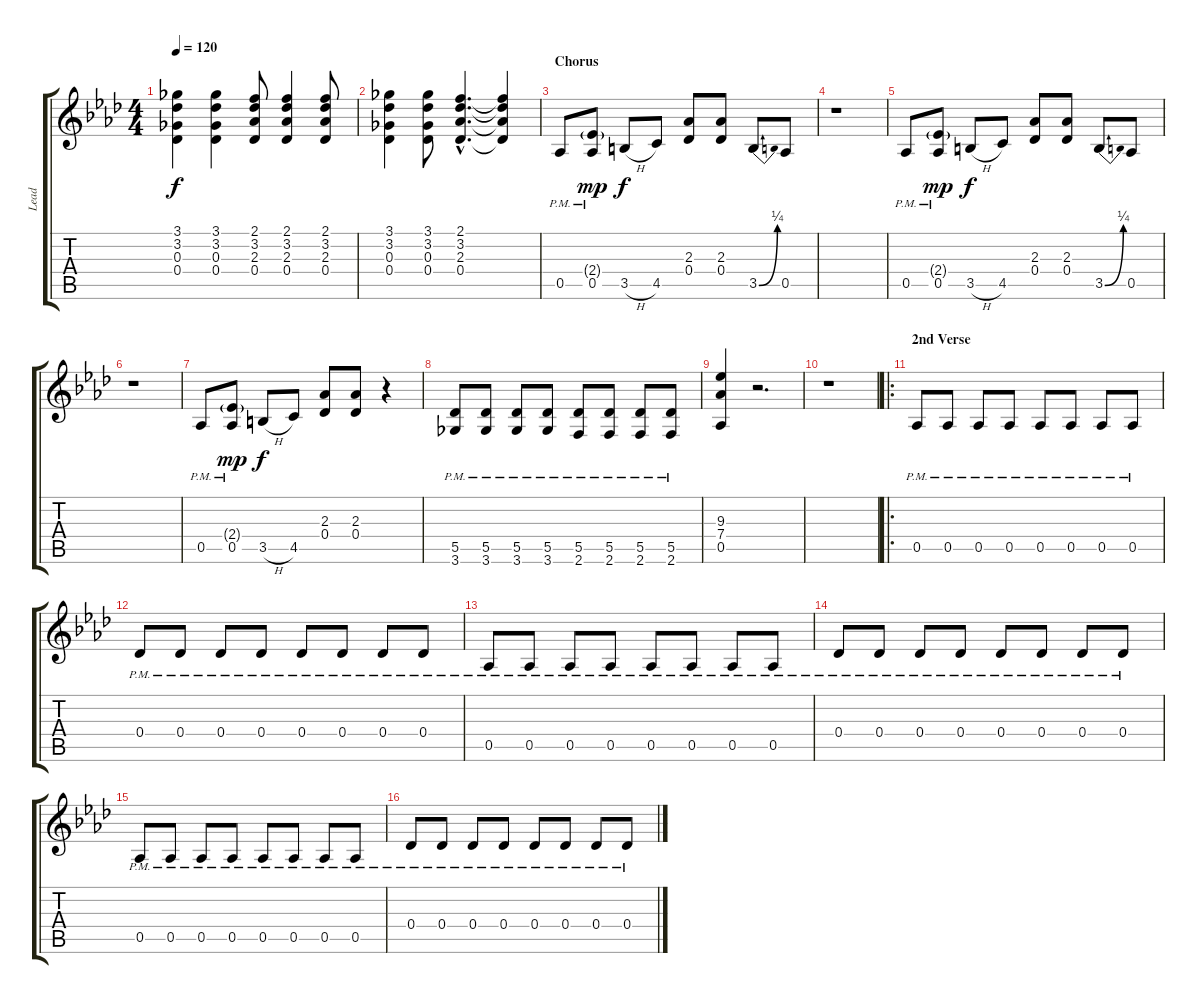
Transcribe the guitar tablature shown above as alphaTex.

\track ("Lead" "Lead") {instrument overdrivenguitar}
\staff {score tabs}
\tuning (Eb4 Bb3 Gb3 Db3 Ab2 Eb2) {hide}
\ts (4 4)
\tempo 120
\clef g2
\ks ab
(3.1 3.2 0.3 0.4).4{dy f} (3.1 3.2 0.3 0.4).4 (2.1 3.2 2.3 0.4).8 (2.1 3.2 2.3 0.4).4 (2.1 3.2 2.3 0.4).8 |
(3.1 3.2 0.3 0.4).4 (3.1 3.2 0.3 0.4).8 (2.1{hac} 3.2{hac} 2.3{hac} 0.4{hac}).4{d} (2.1{t} 3.2{t} 2.3{t} 0.4{t}).4 |
\section ("" "Chorus")
0.5{pm}.8 (2.4{g} 0.5{pm}).8{dy mp} 3.5{h}.8{dy f} 4.5.8 (2.3 0.4).8 (2.3 0.4).8 3.5{be (bend 0 0 60 1)}.8 0.5.8 |
r.1 |
0.5{pm}.8 (2.4{g} 0.5{pm}).8{dy mp} 3.5{h}.8{dy f} 4.5.8 (2.3 0.4).8 (2.3 0.4).8 3.5{be (bend 0 0 60 1)}.8 0.5.8 |
r.1 |
0.5{pm}.8 (2.4{g} 0.5{pm}).8{dy mp} 3.5{h}.8{dy f} 4.5.8 (2.3 0.4).8 (2.3 0.4).8 r.4 |
(5.5{pm} 3.6{pm}).8 (5.5{pm} 3.6{pm}).8 (5.5{pm} 3.6{pm}).8 (5.5{pm} 3.6{pm}).8 (5.5{pm} 2.6{pm}).8 (5.5{pm} 2.6{pm}).8 (5.5{pm} 2.6{pm}).8 (5.5{pm} 2.6{pm}).8 |
(9.3 7.4 0.5).4 r.2{d} |
r.1 |
\ro
\section ("" "2nd Verse")
0.5{pm}.8 0.5{pm}.8 0.5{pm}.8 0.5{pm}.8 0.5{pm}.8 0.5{pm}.8 0.5{pm}.8 0.5{pm}.8 |
0.4{pm}.8 0.4{pm}.8 0.4{pm}.8 0.4{pm}.8 0.4{pm}.8 0.4{pm}.8 0.4{pm}.8 0.4{pm}.8 |
0.5{pm}.8 0.5{pm}.8 0.5{pm}.8 0.5{pm}.8 0.5{pm}.8 0.5{pm}.8 0.5{pm}.8 0.5{pm}.8 |
0.4{pm}.8 0.4{pm}.8 0.4{pm}.8 0.4{pm}.8 0.4{pm}.8 0.4{pm}.8 0.4{pm}.8 0.4{pm}.8 |
0.5{pm}.8 0.5{pm}.8 0.5{pm}.8 0.5{pm}.8 0.5{pm}.8 0.5{pm}.8 0.5{pm}.8 0.5{pm}.8 |
0.4{pm}.8 0.4{pm}.8 0.4{pm}.8 0.4{pm}.8 0.4{pm}.8 0.4{pm}.8 0.4{pm}.8 0.4{pm}.8
